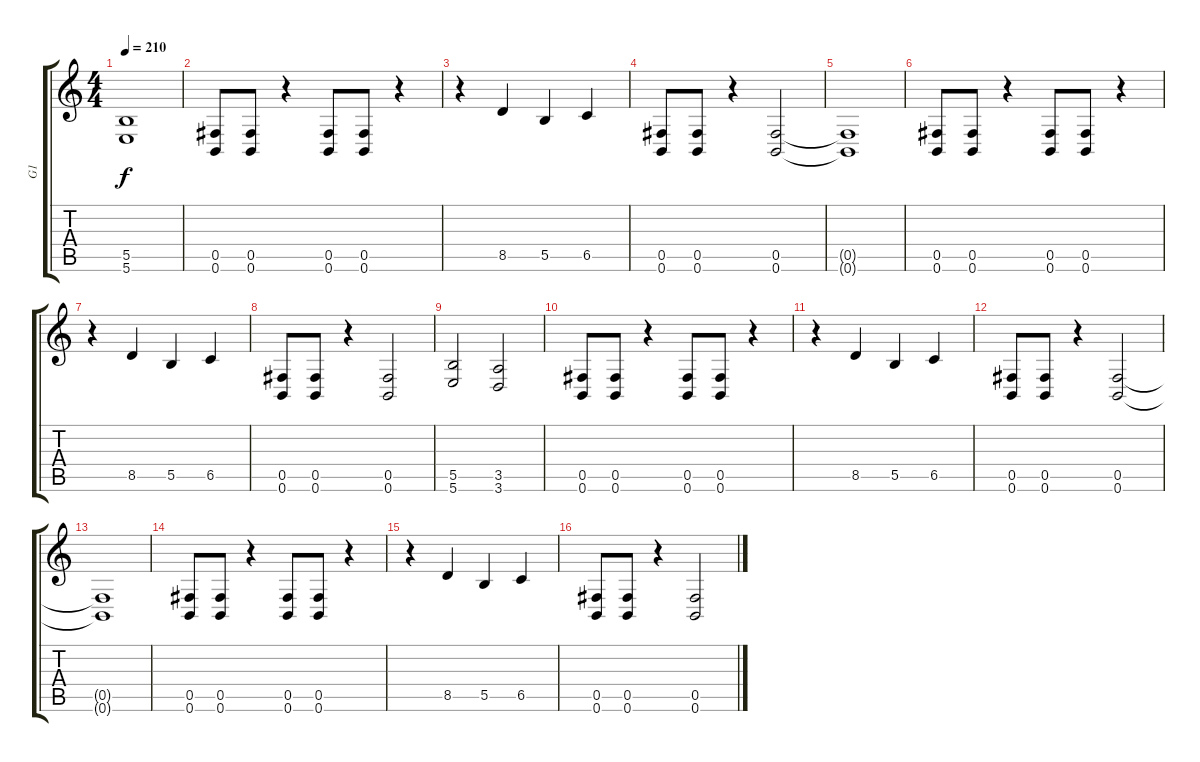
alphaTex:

\track ("G1" "G1") {instrument distortionguitar}
\staff {score tabs}
\tuning (Db4 Ab3 E3 B2 Gb2 B1) {hide}
\ts (4 4)
\tempo 210
\clef g2
\ks c
(5.5 5.6).1{dy f} |
(0.5 0.6).8 (0.5 0.6).8 r.4 (0.5 0.6).8 (0.5 0.6).8 r.4 |
r.4 8.5.4 5.5.4 6.5.4 |
(0.5 0.6).8 (0.5 0.6).8 r.4 (0.5 0.6).2 |
(0.5{t} 0.6{t}).1 |
(0.5 0.6).8 (0.5 0.6).8 r.4 (0.5 0.6).8 (0.5 0.6).8 r.4 |
r.4 8.5.4 5.5.4 6.5.4 |
(0.5 0.6).8 (0.5 0.6).8 r.4 (0.5 0.6).2 |
(5.5 5.6).2 (3.5 3.6).2 |
(0.5 0.6).8 (0.5 0.6).8 r.4 (0.5 0.6).8 (0.5 0.6).8 r.4 |
r.4 8.5.4 5.5.4 6.5.4 |
(0.5 0.6).8 (0.5 0.6).8 r.4 (0.5 0.6).2 |
(0.5{t} 0.6{t}).1 |
(0.5 0.6).8 (0.5 0.6).8 r.4 (0.5 0.6).8 (0.5 0.6).8 r.4 |
r.4 8.5.4 5.5.4 6.5.4 |
(0.5 0.6).8 (0.5 0.6).8 r.4 (0.5 0.6).2
